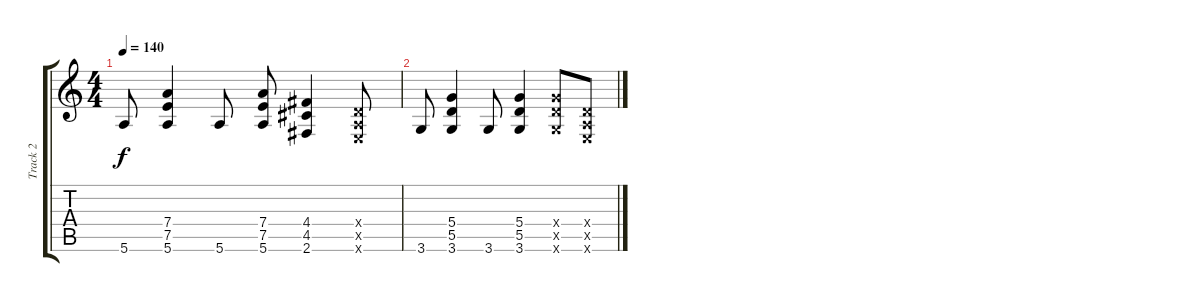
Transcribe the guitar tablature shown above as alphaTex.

\track ("Track 2" "Track 2") {instrument distortionguitar}
\staff {score tabs}
\tuning (E4 B3 G3 D3 A2 E2) {hide}
\ts (4 4)
\tempo 140
\clef g2
\ks c
5.6.8{dy f} (7.4 7.5 5.6).4 5.6.8 (7.4 7.5 5.6).8 (4.4 4.5 2.6).4 (0.4{x} 0.5{x} 0.6{x}).8 |
3.6.8 (5.4 5.5 3.6).4 3.6.8 (5.4 5.5 3.6).4 (5.4{x} 5.5{x} 3.6{x}).8 (0.4{x} 0.5{x} 0.6{x}).8
